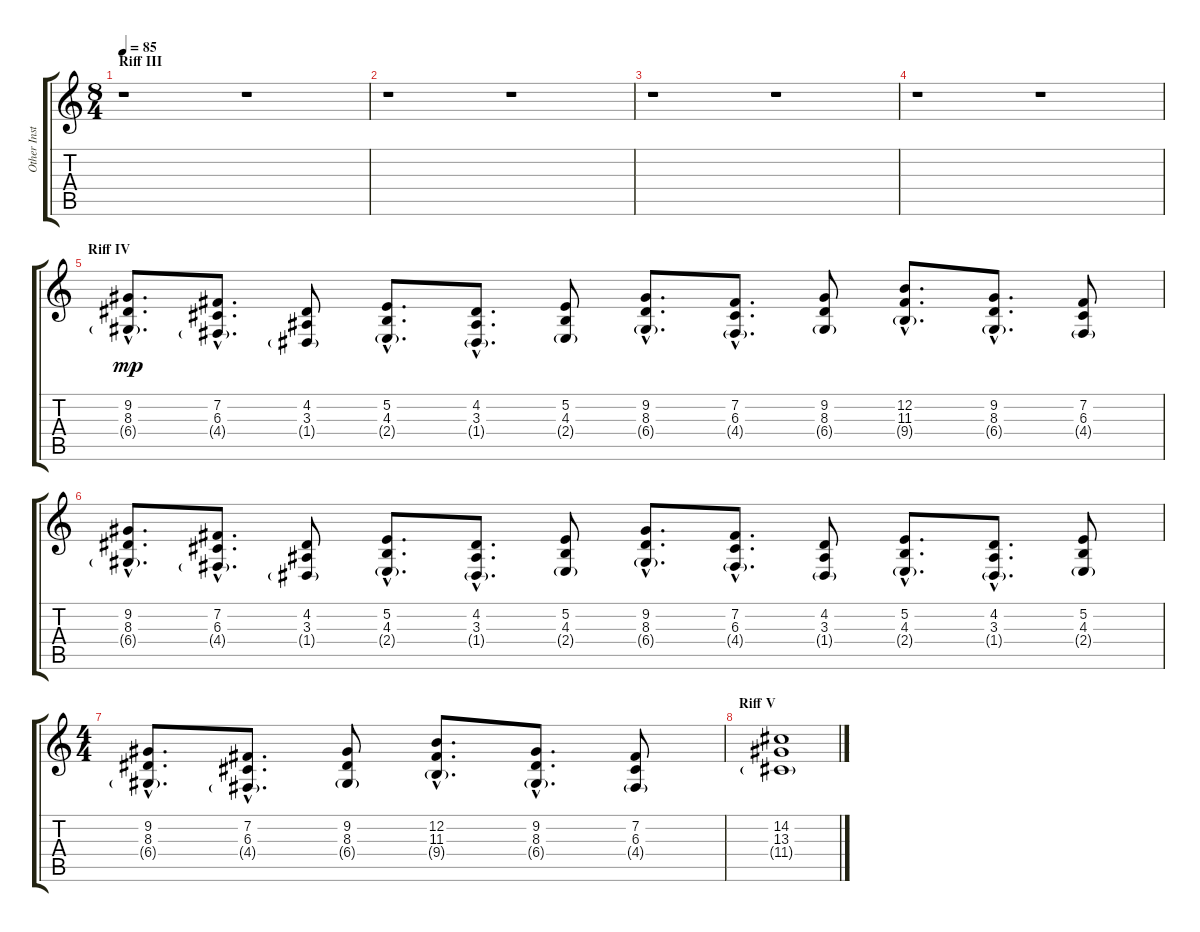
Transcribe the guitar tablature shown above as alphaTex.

\track ("Other Instruments" "Other Inst") {instrument trumpet}
\staff {score tabs}
\tuning (E4 B3 G3 D3 A2 E2) {hide}
\ts (8 4)
\section ("" "Riff III")
\tempo 85
\clef g2
\ks c
r.1{dy mp} r.1 |
r.1 r.1 |
r.1 r.1 |
r.1 r.1 |
\section ("" "Riff IV")
(9.2{hac} 8.3{hac} 6.4{g hac}).8{d balance 12 instrument clarinet} (7.2{hac} 6.3{hac} 4.4{g hac}).8{d} (4.2 3.3 1.4{g}).8 (5.2{hac} 4.3{hac} 2.4{g hac}).8{d} (4.2{hac} 3.3{hac} 1.4{g hac}).8{d} (5.2 4.3 2.4{g}).8 (9.2{hac} 8.3{hac} 6.4{g hac}).8{d} (7.2{hac} 6.3{hac} 4.4{g hac}).8{d} (9.2 8.3 6.4{g}).8 (12.2{hac} 11.3{hac} 9.4{g hac}).8{d} (9.2{hac} 8.3{hac} 6.4{g hac}).8{d} (7.2 6.3 4.4{g}).8 |
(9.2{hac} 8.3{hac} 6.4{g hac}).8{d} (7.2{hac} 6.3{hac} 4.4{g hac}).8{d} (4.2 3.3 1.4{g}).8 (5.2{hac} 4.3{hac} 2.4{g hac}).8{d} (4.2{hac} 3.3{hac} 1.4{g hac}).8{d} (5.2 4.3 2.4{g}).8 (9.2{hac} 8.3{hac} 6.4{g hac}).8{d} (7.2{hac} 6.3{hac} 4.4{g hac}).8{d} (4.2 3.3 1.4{g}).8 (5.2{hac} 4.3{hac} 2.4{g hac}).8{d} (4.2{hac} 3.3{hac} 1.4{g hac}).8{d} (5.2 4.3 2.4{g}).8 |
\ts (4 4)
(9.2{hac} 8.3{hac} 6.4{g hac}).8{d} (7.2{hac} 6.3{hac} 4.4{g hac}).8{d} (9.2 8.3 6.4{g}).8 (12.2{hac} 11.3{hac} 9.4{g hac}).8{d} (9.2{hac} 8.3{hac} 6.4{g hac}).8{d} (7.2 6.3 4.4{g}).8 |
\section ("" "Riff V")
(14.2 13.3 11.4{g}).1{volume 9}
